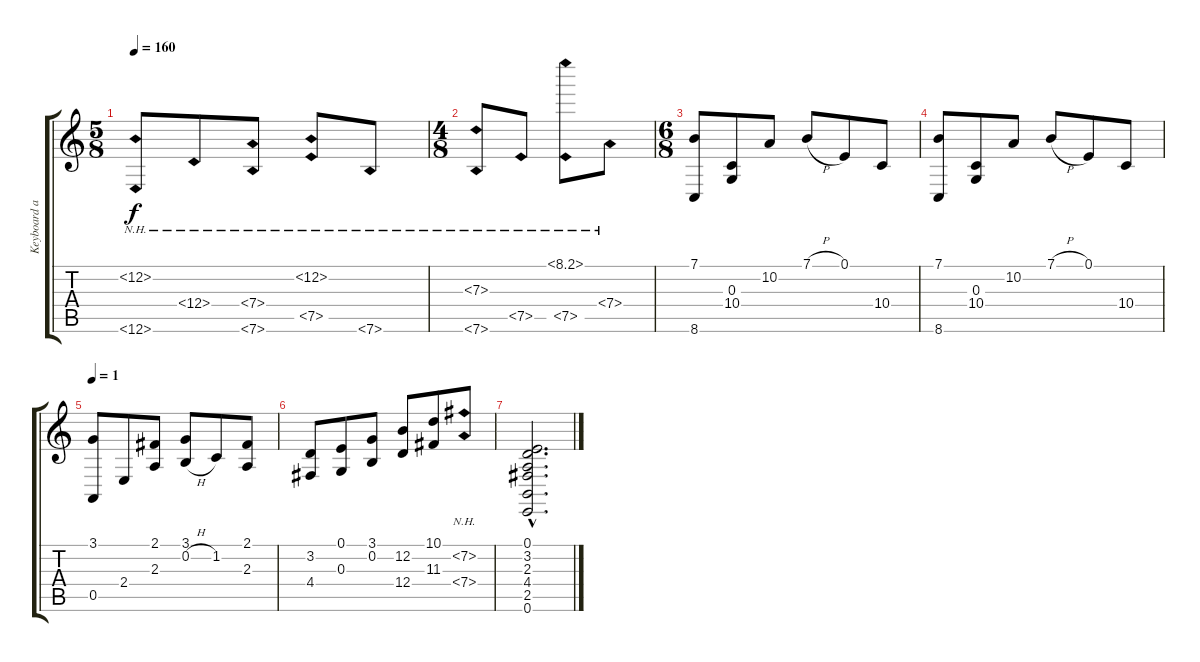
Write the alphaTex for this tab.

\track ("Keyboard arranged for guitar" "Keyboard a") {instrument brightacousticpiano}
\staff {score tabs}
\tuning (E4 B3 G3 D3 A2 E2) {hide}
\ts (5 8)
\tempo 160
\clef g2
\ks c
(12.2{nh} 12.6{nh}).8{dy f} 12.4{nh}.8 (7.4{nh} 7.6{nh}).8 (12.2{nh} 7.5{nh}).8 7.6{nh}.8 |
\ts (4 8)
(7.3{nh} 7.6{nh}).8 7.5{nh}.8 (8.1{nh} 7.5{nh}).8 7.4{nh}.8 |
\ts (6 8)
(7.1 8.6).8 (0.3 10.4).8 10.2.8 7.1{h}.8 0.1.8 10.4.8 |
(7.1 8.6).8 (0.3 10.4).8 10.2.8 7.1{h}.8 0.1.8 10.4.8 |
\tempo 1
(3.1 0.5).8 2.4.8 (2.1 2.3).8 (3.1 0.2{h}).8 1.2.8 (2.1 2.3).8 |
(3.2 4.4).8 (0.1 0.3).8 (3.1 0.2).8 (12.2 12.4).8 (10.1 11.3).8 (7.2{nh} 7.4{nh}).8 |
(0.1{hac} 3.2{hac} 2.3{hac} 4.4{hac} 2.5{hac} 0.6{hac}).2{d}
